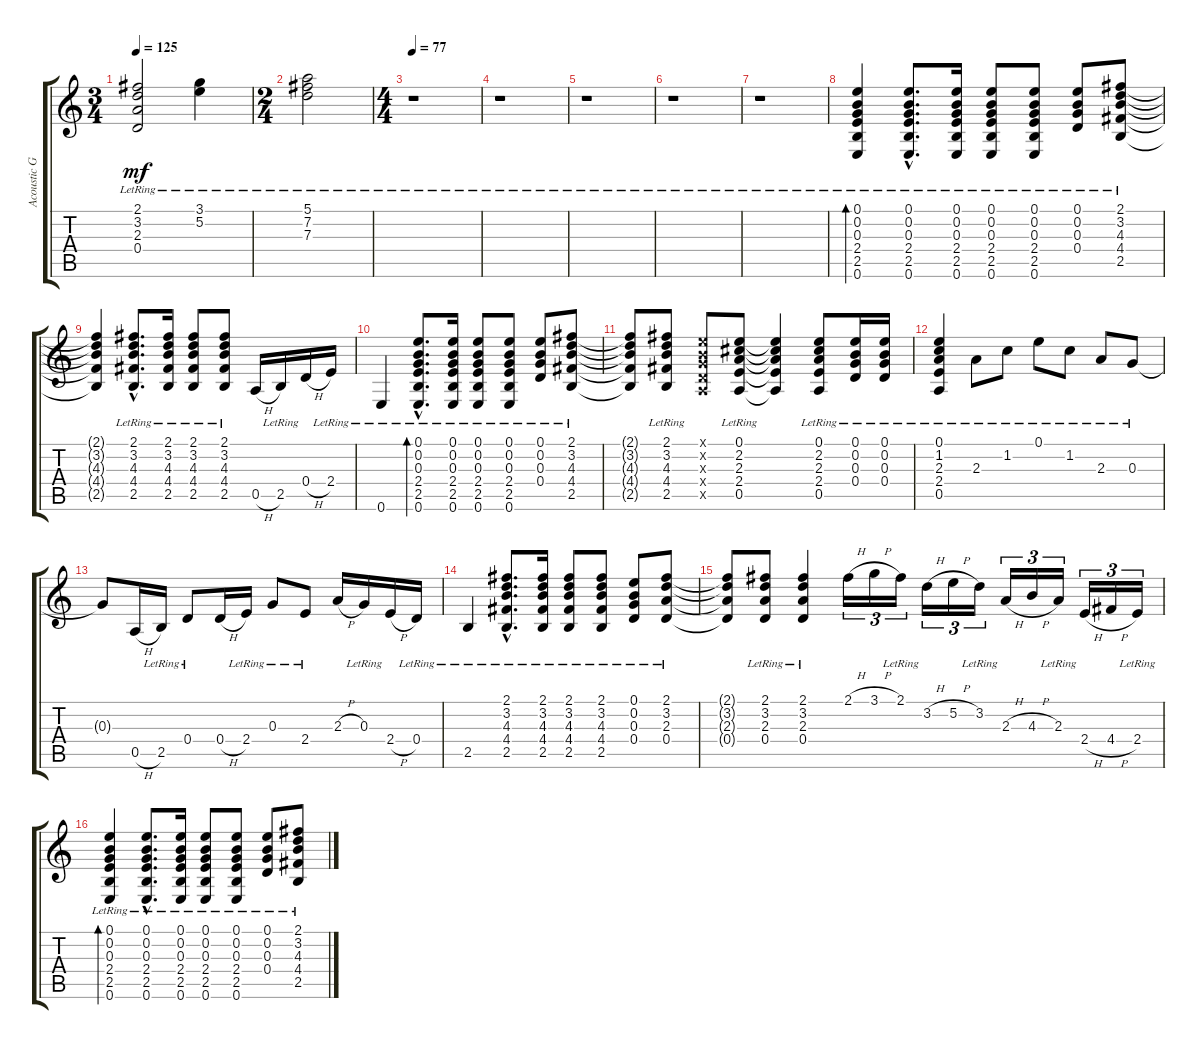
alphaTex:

\track ("Acoustic Guitar 1" "Acoustic G") {instrument acousticguitarsteel}
\staff {score tabs}
\tuning (E4 B3 G3 D3 A2 E2) {hide}
\ts (3 4)
\tempo 125
\clef g2
\ks c
(2.1{lr} 3.2{lr} 2.3{lr} 0.4{lr}).2{dy mf} (3.1{lr} 5.2{lr}).4 |
\ts (2 4)
(5.1{lr} 7.2{lr} 7.3{lr}).2 |
\ts (4 4)
\tempo 77
r.1 |
r.1 |
r.1 |
r.1 |
r.1 |
(0.1{lr} 0.2{lr} 0.3{lr} 2.4{lr} 2.5{lr} 0.6{lr}).4{bd 60} (0.1{hac lr} 0.2{hac lr} 0.3{hac lr} 2.4{hac lr} 2.5{hac lr} 0.6{hac lr}).8{d} (0.1{lr} 0.2{lr} 0.3{lr} 2.4{lr} 2.5{lr} 0.6{lr}).16 (0.1{lr} 0.2{lr} 0.3{lr} 2.4{lr} 2.5{lr} 0.6{lr}).8 (0.1{lr} 0.2{lr} 0.3{lr} 2.4{lr} 2.5{lr} 0.6{lr}).8 (0.1{lr} 0.2{lr} 0.3{lr} 0.4{lr}).8 (2.1{lr} 3.2{lr} 4.3{lr} 4.4{lr} 2.5{lr}).8 |
(2.1{t} 3.2{t} 4.3{t} 4.4{t} 2.5{t}).4 (2.1{hac lr} 3.2{hac lr} 4.3{hac lr} 4.4{hac lr} 2.5{hac lr}).8{d} (2.1{lr} 3.2{lr} 4.3{lr} 4.4{lr} 2.5{lr}).16 (2.1{lr} 3.2{lr} 4.3{lr} 4.4{lr} 2.5{lr}).8 (2.1{lr} 3.2{lr} 4.3{lr} 4.4{lr} 2.5{lr}).8 0.5{h}.16 2.5{lr}.16 0.4{h}.16 2.4{lr}.16 |
0.6{lr}.4 (0.1{hac lr} 0.2{hac lr} 0.3{hac lr} 2.4{hac lr} 2.5{hac lr} 0.6{hac lr}).8{d bd 60} (0.1{lr} 0.2{lr} 0.3{lr} 2.4{lr} 2.5{lr} 0.6{lr}).16 (0.1{lr} 0.2{lr} 0.3{lr} 2.4{lr} 2.5{lr} 0.6{lr}).8 (0.1{lr} 0.2{lr} 0.3{lr} 2.4{lr} 2.5{lr} 0.6{lr}).8 (0.1{lr} 0.2{lr} 0.3{lr} 0.4{lr}).8 (2.1{lr} 3.2{lr} 4.3{lr} 4.4{lr} 2.5{lr}).8 |
(2.1{t} 3.2{t} 4.3{t} 4.4{t} 2.5{t}).8 (2.1{lr} 3.2{lr} 4.3{lr} 4.4{lr} 2.5{lr}).8 (0.1{x} 0.2{x} 0.3{x} 0.4{x} 0.5{x}).8 (0.1{lr} 2.2{lr} 2.3{lr} 2.4{lr} 0.5{lr}).8 (0.1{t} 2.2{t} 2.3{t} 2.4{t} 0.5{t}).4 (0.1{lr} 2.2{lr} 2.3{lr} 2.4{lr} 0.5{lr}).8 (0.1{lr} 0.2{lr} 0.3{lr} 0.4{lr}).16 (0.1{lr} 0.2{lr} 0.3{lr} 0.4{lr}).16 |
(0.1{lr} 1.2{lr} 2.3{lr} 2.4{lr} 0.5{lr}).4 2.3{lr}.8 1.2{lr}.8 0.1{lr}.8 1.2{lr}.8 2.3{lr}.8 0.3{lr}.8 |
0.3{t}.8 0.5{h}.16 2.5{lr}.16 0.4{lr}.8 0.4{h}.16 2.4{lr}.16 0.3{lr}.8 2.4{lr}.8 2.3{h}.16 0.3{lr}.16 2.4{h}.16 0.4{lr}.16 |
2.5{lr}.4 (2.1{hac lr} 3.2{hac lr} 4.3{hac lr} 4.4{hac lr} 2.5{hac lr}).8{d} (2.1{lr} 3.2{lr} 4.3{lr} 4.4{lr} 2.5{lr}).16 (2.1{lr} 3.2{lr} 4.3{lr} 4.4{lr} 2.5{lr}).8 (2.1{lr} 3.2{lr} 4.3{lr} 4.4{lr} 2.5{lr}).8 (0.1{lr} 0.2{lr} 0.3{lr} 0.4{lr}).8 (2.1{lr} 3.2{lr} 2.3{lr} 0.4{lr}).8 |
(2.1{t} 3.2{t} 2.3{t} 0.4{t}).8 (2.1{lr} 3.2{lr} 2.3{lr} 0.4{lr}).8 (2.1{lr} 3.2{lr} 2.3{lr} 0.4{lr}).4 2.1{h}.16{tu (3 2)} 3.1{h}.16{tu (3 2)} 2.1{lr}.16{tu (3 2)} 3.2{h}.16{tu (3 2)} 5.2{h}.16{tu (3 2)} 3.2{lr}.16{tu (3 2)} 2.3{h}.16{tu (3 2)} 4.3{h}.16{tu (3 2)} 2.3{lr}.16{tu (3 2)} 2.4{h}.16{tu (3 2)} 4.4{h}.16{tu (3 2)} 2.4{lr}.16{tu (3 2)} |
(0.1{lr} 0.2{lr} 0.3{lr} 2.4{lr} 2.5{lr} 0.6{lr}).4{bd 60} (0.1{hac lr} 0.2{hac lr} 0.3{hac lr} 2.4{hac lr} 2.5{hac lr} 0.6{hac lr}).8{d} (0.1{lr} 0.2{lr} 0.3{lr} 2.4{lr} 2.5{lr} 0.6{lr}).16 (0.1{lr} 0.2{lr} 0.3{lr} 2.4{lr} 2.5{lr} 0.6{lr}).8 (0.1{lr} 0.2{lr} 0.3{lr} 2.4{lr} 2.5{lr} 0.6{lr}).8 (0.1{lr} 0.2{lr} 0.3{lr} 0.4{lr}).8 (2.1{lr} 3.2{lr} 4.3{lr} 4.4{lr} 2.5{lr}).8
